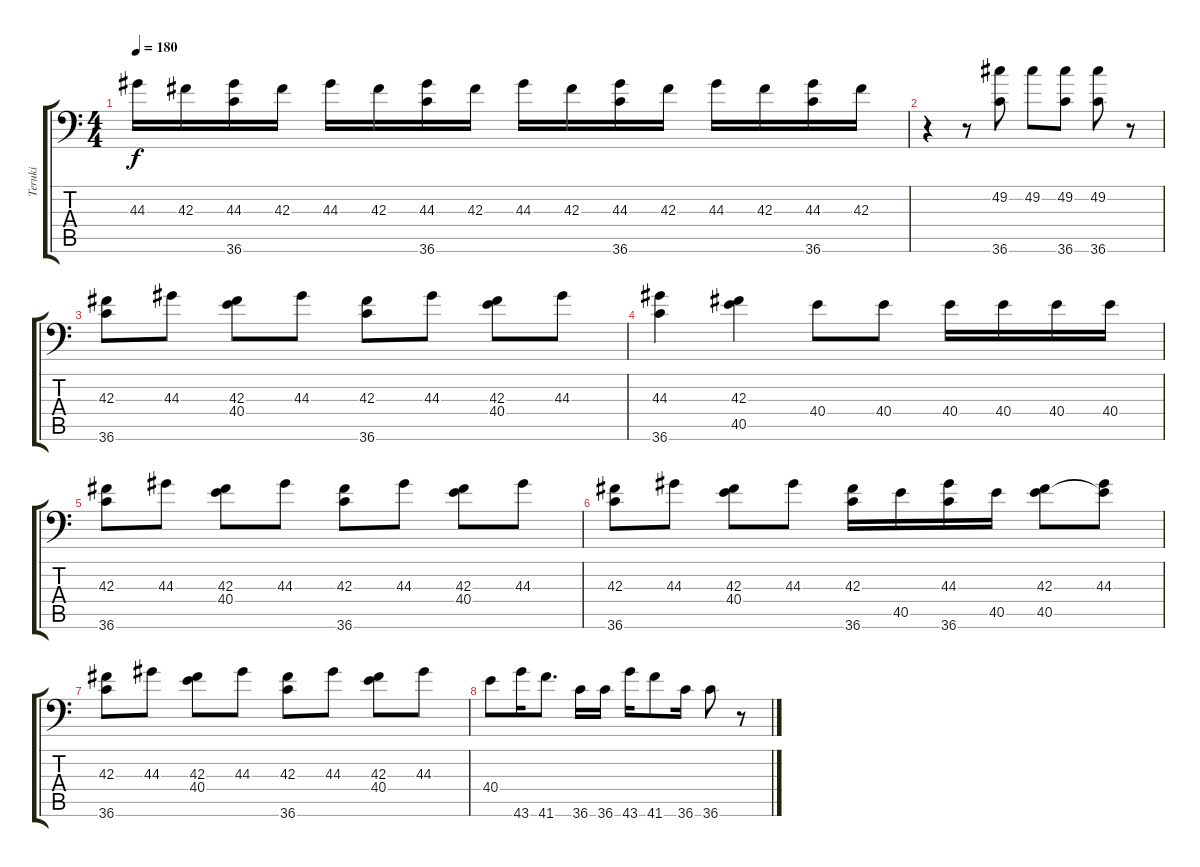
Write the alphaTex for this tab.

\track ("Teruki" "Teruki") {instrument acousticgrandpiano}
\staff {score tabs}
\tuning (C-1 C-1 C-1 C-1 C-1 C-1) {hide}
\ts (4 4)
\tempo 180
\clef f4
\ks c
44.3.16{dy f} 42.3.16 (44.3 36.6).16 42.3.16 44.3.16 42.3.16 (44.3 36.6).16 42.3.16 44.3.16 42.3.16 (44.3 36.6).16 42.3.16 44.3.16 42.3.16 (44.3 36.6).16 42.3.16 |
r.4 r.8 (49.2 36.6).8 49.2.8 (49.2 36.6).8 (49.2 36.6).8 r.8 |
(42.3 36.6).8 44.3.8 (42.3 40.4).8 44.3.8 (42.3 36.6).8 44.3.8 (42.3 40.4).8 44.3.8 |
(44.3 36.6).4 (42.3 40.5).4 40.4.8 40.4.8 40.4.16 40.4.16 40.4.16 40.4.16 |
(42.3 36.6).8 44.3.8 (42.3 40.4).8 44.3.8 (42.3 36.6).8 44.3.8 (42.3 40.4).8 44.3.8 |
(42.3 36.6).8 44.3.8 (42.3 40.4).8 44.3.8 (42.3 36.6).16 40.5.16 (44.3 36.6).16 40.5.16 (42.3 40.5).8 (44.3 40.5{t}).8 |
(42.3 36.6).8 44.3.8 (42.3 40.4).8 44.3.8 (42.3 36.6).8 44.3.8 (42.3 40.4).8 44.3.8 |
40.4.8 43.6.16 41.6.8{d} 36.6.16 36.6.16 43.6.16 41.6.8 36.6.16 36.6.8 r.8
